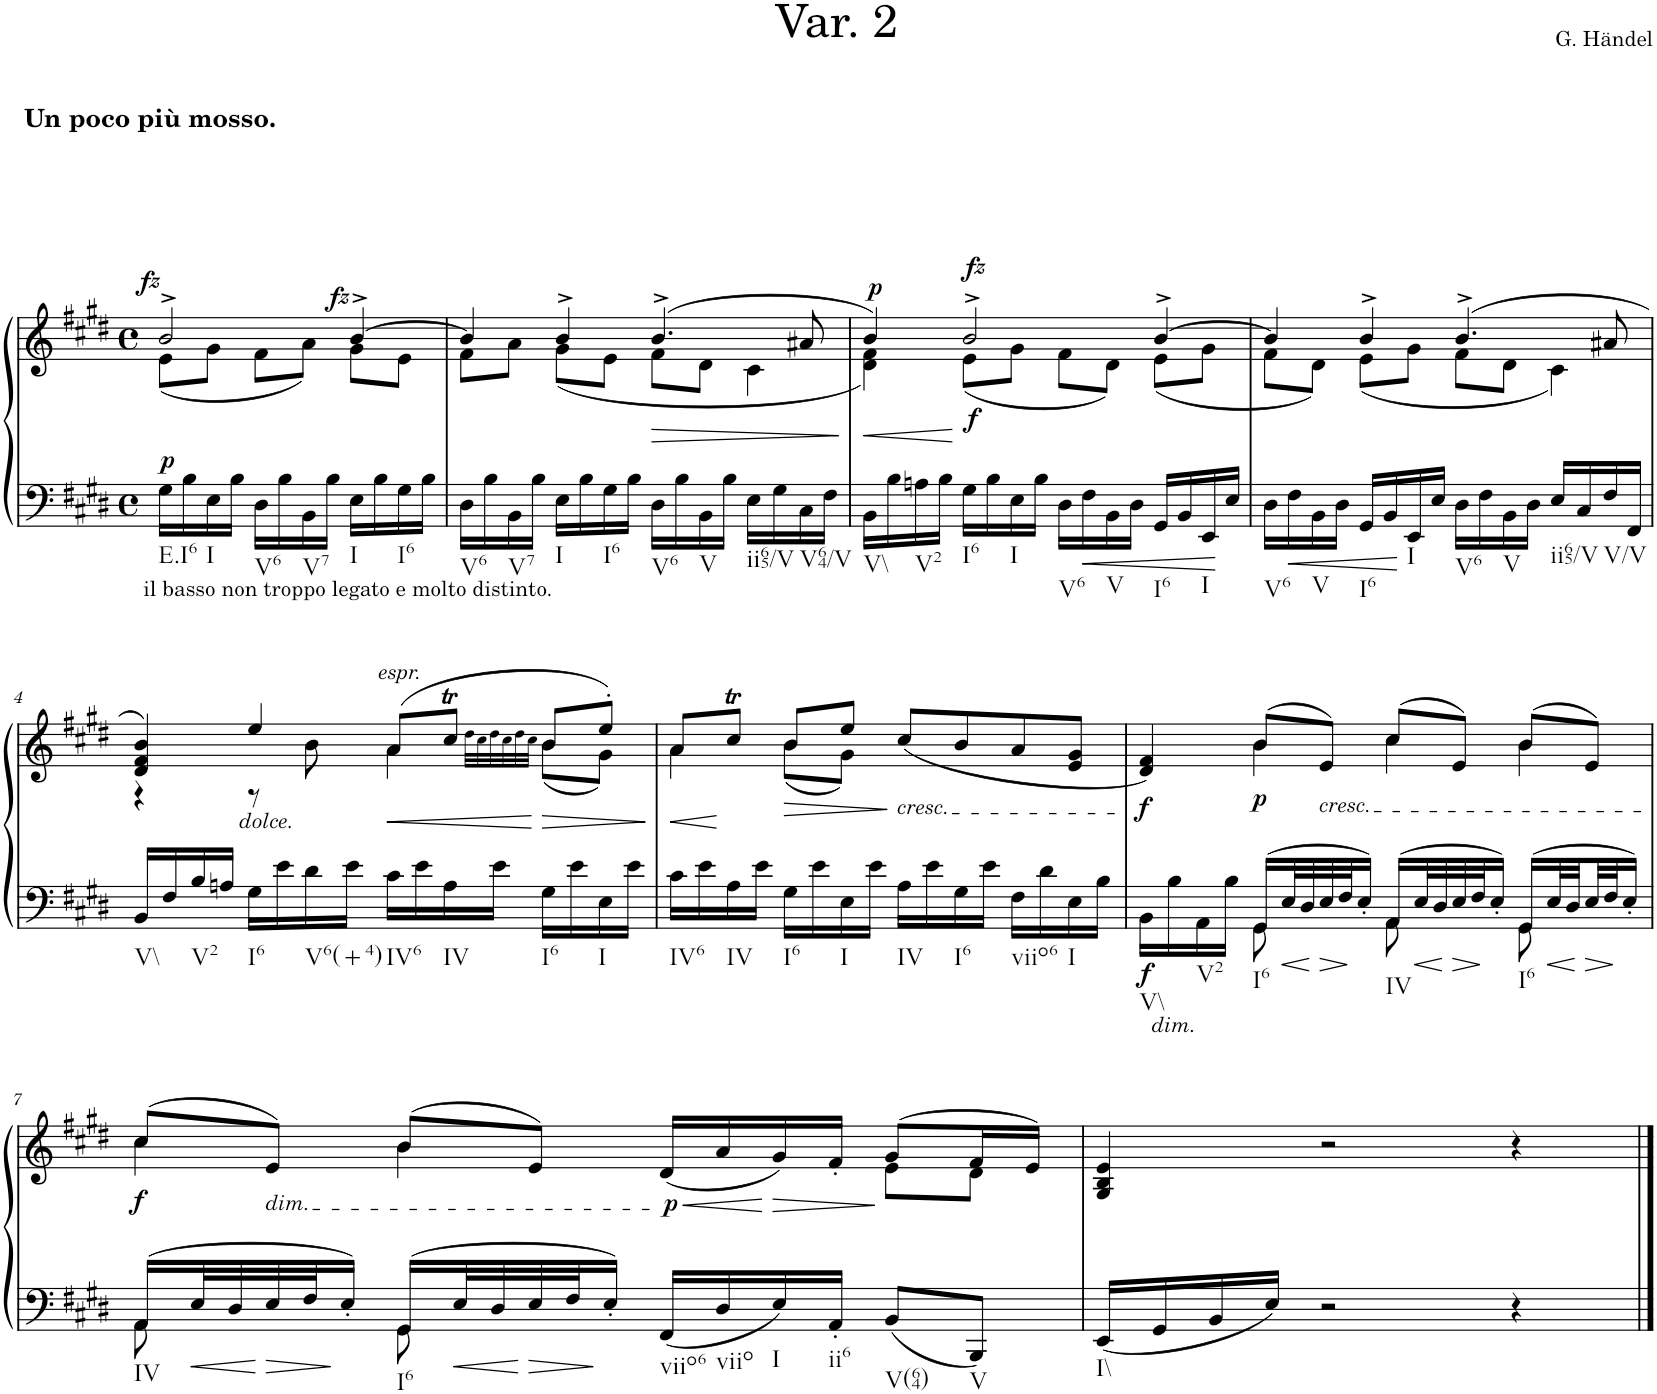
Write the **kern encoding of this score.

**kern	**kern	**dynam
*part1	*part1	*part1
*staff2	*staff1	*staff1/2
*I"Piano	*	*
*I'Pno.	*	*
*clefF4	*clefG2	*
*k[f#c#g#d#]	*k[f#c#g#d#]	*
*M4/4	*M4/4	*
*met(c)	*met(c)	*
=	=	=
*	*^	*
!	!LO:TX:a:B:t=Un poco più mosso.	!	!
!LO:TX:b:t=il basso non troppo legato e molto distinto.	!	!	!
!LO:TX:b:t=E.I6	!	!	!
!	!	!	!LO:DY:a=2
!	!	!	!LO:DY:n=1:a
16G#\LL	2b^/	(8e\L	p fz
16B\	.	.	.
!LO:TX:b:t=I	!	!	!
16E\	.	8g#\J	.
16B\JJ	.	.	.
!LO:TX:b:t=V6	!	!	!
16D#\LL	.	8f#\L	.
16B\	.	.	.
!LO:TX:b:t=V7	!	!	!
16BB\	.	8a\J)	.
16B\JJ	.	.	.
!LO:TX:b:t=I	!	!	!
!	!	!	!LO:DY:n=2:a
16E\LL	[4b^/	8g#\L	fz
16B\	.	.	.
!LO:TX:b:t=I6	!	!	!
16G#\	.	8e\J	.
16B\JJ	.	.	.
=1	=1	=1	=1
!LO:TX:b:t=V6	!	!	!
16D#\LL	4b/]	8f#\L	.
16B\	.	.	.
!LO:TX:b:t=V7	!	!	!
16BB\	.	8a\J	.
16B\JJ	.	.	.
!LO:TX:b:t=I	!	!	!
16E\LL	4b^/	(8g#\L	.
16B\	.	.	.
!LO:TX:b:t=I6	!	!	!
16G#\	.	8e\J	.
16B\JJ	.	.	.
!LO:TX:b:t=V6	!	!	!
!	!	!	!LO:HP:b
16D#\LL	(4.b^/	8f#\L	>
16B\	.	.	.
!LO:TX:b:t=V	!	!	!
16BB\	.	8d#\J	.
16B\JJ	.	.	.
!LO:TX:b:t=ii65/V	!	!	!
16E\LL	.	4c#\	.
16G#\	.	.	.
!LO:TX:b:t=V64/V	!	!	!
16C#\	8a#X/	.	.
16F#\JJ	.	.	.
*	*v	*v	*
.	.	]
=2	=2	=2
!LO:TX:b:t=V\\	!	!
!	!	!LO:HP:b
*	*^	*
!	!	!	!LO:DY:n=1:a
16BB\LL	4b/)	4d#\ 4f#\)	< p
16B\	.	.	.
!LO:TX:b:t=V2	!	!	!
16An\	.	.	.
16B\JJ	.	.	.
!LO:TX:b:t=I6	!	!	!
!	!	!	!LO:DY:n=2:a=2
!	!	!	!LO:DY:n=3:a
16G#\LL	2b^/	(8e\L	[ f fz
16B\	.	.	.
!LO:TX:b:t=I	!	!	!
16E\	.	8g#\J	.
16B\JJ	.	.	.
!LO:TX:b:t=V6	!	!	!
16D#\LL	.	8f#\L	.
16F#\	.	.	.
!LO:TX:b:t=V	!	!	!
16BB\	.	8d#\J)	.
16D#\JJ	.	.	.
!LO:TX:b:t=I6	!	!	!
16GG#/LL	[4b^/	(8e\L	.
16BB/	.	.	.
!LO:TX:b:t=I	!	!	!
16EE/	.	8g#\J	.
16E/JJ	.	.	.
=3	=3	=3	=3
!LO:TX:b:t=V6	!	!	!
16D#\LL	4b/]	8f#\L	.
16F#\	.	.	.
!LO:TX:b:t=V	!	!	!
16BB\	.	8d#\J)	.
16D#\JJ	.	.	.
!LO:TX:b:t=I6	!	!	!
16GG#/LL	4b^/	(8e\L	.
16BB/	.	.	.
!LO:TX:b:t=I	!	!	!
16EE/	.	8g#\J	.
16E/JJ	.	.	.
!LO:TX:b:t=V6	!	!	!
16D#\LL	(4.b^/	8f#\L	.
16F#\	.	.	.
!LO:TX:b:t=V	!	!	!
16BB\	.	8d#\J	.
16D#\JJ	.	.	.
!LO:TX:b:t=ii65/V	!	!	!
16E/LL	.	4c#\)	.
16C#/	.	.	.
!LO:TX:b:t=V/V	!	!	!
16F#/	8a#X/	.	.
16FF#/JJ	.	.	.
!!LO:LB:g=z	!!
=4	=4	=4	=4
!LO:TX:b:t=V\\	!	!	!
16BB/LL	4d#/ 4f#/ 4b/)	4r	.
16F#/	.	.	.
!LO:TX:b:t=V2	!	!	!
16B/	.	.	.
16An/JJ	.	.	.
!	!LO:TX:b:i:t=dolce.	!	!
!LO:TX:b:t=I6	!	!	!
16G#\LL	4ee/	8r	.
16e\	.	.	.
!LO:TX:b:t=V6(+4)	!	!	!
16d#\	.	8b\	.
16e\JJ	.	.	.
!	!LO:TX:a:i:t=espr.	!	!
!LO:TX:b:t=IV6	!	!	!
!	!	!	!LO:HP:b
16c#\LL	(8a/L	4a\	<
16e\	.	.	.
!LO:TX:b:t=IV	!	!	!
16A\	8cc#T/J	.	.
16e\JJ	.	.	.
.	.	32qdd#\LLL	.
.	.	32qcc#\	.
.	.	32qdd#\	.
.	.	32qcc#\	.
.	.	32qdd#\	.
.	.	32qcc#\JJJ	.
!LO:TX:b:t=I6	!	!	!
!	!	!	!LO:HP:n=1:b
16G#\LL	8b/L	(8b\L	[ >
16e\	.	.	.
!LO:TX:b:t=I	!	!	!
16E\	8ee'/J)	8g#\J)	.
16e\JJ	.	.	.
*	*v	*v	*
.	.	]
=5	=5	=5
!LO:TX:b:t=IV6	!	!
!	!	!LO:HP:b
*	*^	*
16c#\LL	8a/L	4a\	<
16e\	.	.	.
!LO:TX:b:t=IV	!	!	!
16A\	8cc#T/J	.	[
16e\JJ	.	.	.
!LO:TX:b:t=I6	!	!	!
!	!	!	!LO:HP:b
16G#\LL	8b/L	(8b\L	>
16e\	.	.	.
!LO:TX:b:t=I	!	!	!
16E\	8ee/J	8g#\J)	.
16e\JJ	.	.	.
!	!LO:TX:b:i:t=cresc.	!	!
!LO:TX:b:t=IV	!	!	!
16A\LL	(8cc#/L	2ryy	]
16e\	.	.	.
!LO:TX:b:t=I6	!	!	!
16G#\	8b/	.	.
16e\JJ	.	.	.
!LO:TX:b:t=viio6	!	!	!
16F#\LL	8a/	.	.
16d#\	.	.	.
!LO:TX:b:t=I	!	!	!
16E\	8e/ 8g#/J	.	.
16B\JJ	.	.	.
=6	=6	=6	=6
*^	*	*	*
!LO:TX:b:i:t=dim.	!	!	!	!
!LO:TX:b:t=V\\	!	!	!	!
!	!	!	!	!LO:DY:b=2
!	!	!	!	!LO:DY:n=1:b
16BB\LL	4ryy	4d#/ 4f#/)	4ryy	f f
16B\	.	.	.	.
!LO:TX:b:t=V2	!	!	!	!
16AA\	.	.	.	.
16B\JJ	.	.	.	.
!LO:TX:b:t=I6	!	!	!	!
!	!	!	!	!LO:DY:n=2:b
16GG#/LL	8GG#\	(8b/L	4b\	p
32E/L	.	.	.	.
32D#/	.	.	.	.
!	!	!LO:TX:b:i:t=cresc.	!	!
32E/	8ryy	8e/J)	.	.
32F#/J	.	.	.	.
16E'/JJ	.	.	.	.
!LO:TX:b:t=IV	!	!	!	!
16AA/LL	8AA\	(8cc#/L	4cc#\	.
32E/L	.	.	.	.
32D#/	.	.	.	.
32E/	8ryy	8e/J)	.	.
32F#/J	.	.	.	.
16E'/JJ	.	.	.	.
!LO:TX:b:t=I6	!	!	!	!
16GG#/LL	8GG#\	(8b/L	4b\	.
32E/L	.	.	.	.
32D#/	.	.	.	.
32E/	8ryy	8e/J)	.	.
32F#/J	.	.	.	.
16E'/JJ	.	.	.	.
!!LO:LB:g=z	!!
=7	=7	=7	=7	=7
!LO:TX:b:t=IV	!	!	!	!
!	!	!	!	!LO:DY:b
16AA/LL	8AA\	(8cc#/L	4cc#\	f
32E/L	.	.	.	.
32D#/	.	.	.	.
!	!	!LO:TX:b:i:t=dim.	!	!
32E/	8ryy	8e/J)	.	.
32F#/J	.	.	.	.
16E'/JJ	.	.	.	.
!LO:TX:b:t=I6	!	!	!	!
16GG#/LL	8GG#\	(8b/L	4b\	.
32E/L	.	.	.	.
32D#/	.	.	.	.
32E/	2ryy	8e/J)	.	.
32F#/J	.	.	.	.
16E'/JJ	.	.	.	.
!LO:TX:b:t=viio6	!	!	!	!
!	!	!	!	!LO:HP:b
!	!	!	!	!LO:DY:n=1:b
16FF#/LL	.	(16d#/LL	4ryy	< p
!LO:TX:b:t=viio	!	!	!	!
16D#/	.	16a/	.	.
!LO:TX:b:t=I	!	!	!	!
!	!	!	!	!LO:HP:n=1:b
16E/	.	16g#/)	.	[ >
!LO:TX:b:t=ii6	!	!	!	!
16AA'/JJ	.	16f#'/JJ	.	.
!LO:TX:b:t=V(64)	!	!	!	!
8BB/L	.	(8g#/L	8e\L	]
!LO:TX:b:t=V	!	!	!	!
8BBB/J	8ryy	16f#/L	8d#\J	.
.	.	16e/JJ)	.	.
*v	*v	*	*	*
*	*v	*v	*
=8	=8	=8
!LO:TX:b:t=I\\	!	!
16EE/LL	4G#/ 4B/ 4e/	.
16GG#/	.	.
16BB/	.	.
16E/JJ	.	.
2r	2r	.
4r	4r	.
==	==	==
*-	*-	*-
